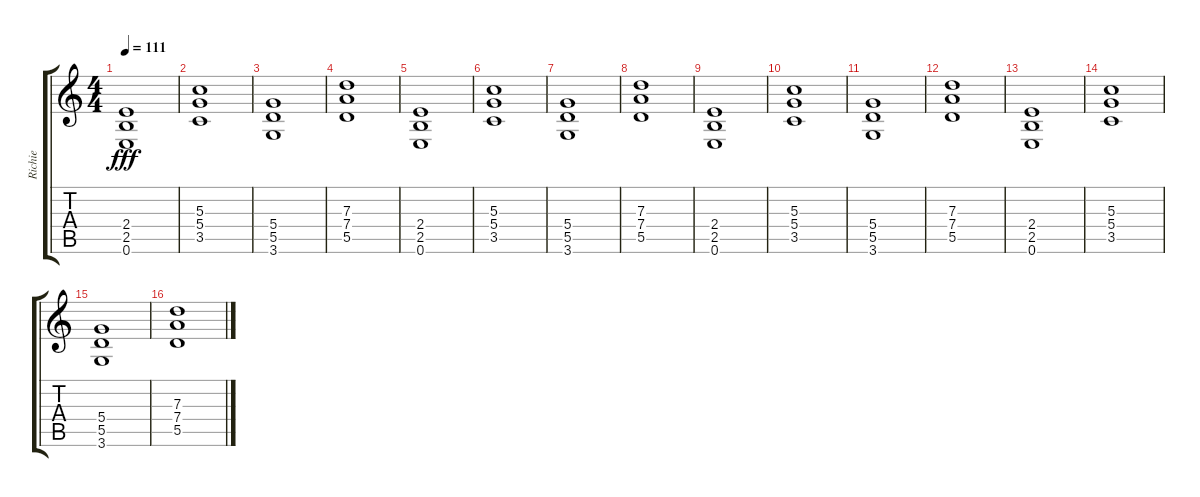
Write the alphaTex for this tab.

\track ("Richie" "Richie") {instrument distortionguitar}
\staff {score tabs}
\tuning (E4 B3 G3 D3 A2 E2) {hide}
\ts (4 4)
\tempo 111
\clef g2
\ks c
(2.4 2.5 0.6).1{dy fff} |
(5.3 5.4 3.5).1 |
(5.4 5.5 3.6).1 |
(7.3 7.4 5.5).1 |
(2.4 2.5 0.6).1 |
(5.3 5.4 3.5).1 |
(5.4 5.5 3.6).1 |
(7.3 7.4 5.5).1 |
(2.4 2.5 0.6).1 |
(5.3 5.4 3.5).1 |
(5.4 5.5 3.6).1 |
(7.3 7.4 5.5).1 |
(2.4 2.5 0.6).1 |
(5.3 5.4 3.5).1 |
(5.4 5.5 3.6).1 |
(7.3 7.4 5.5).1
